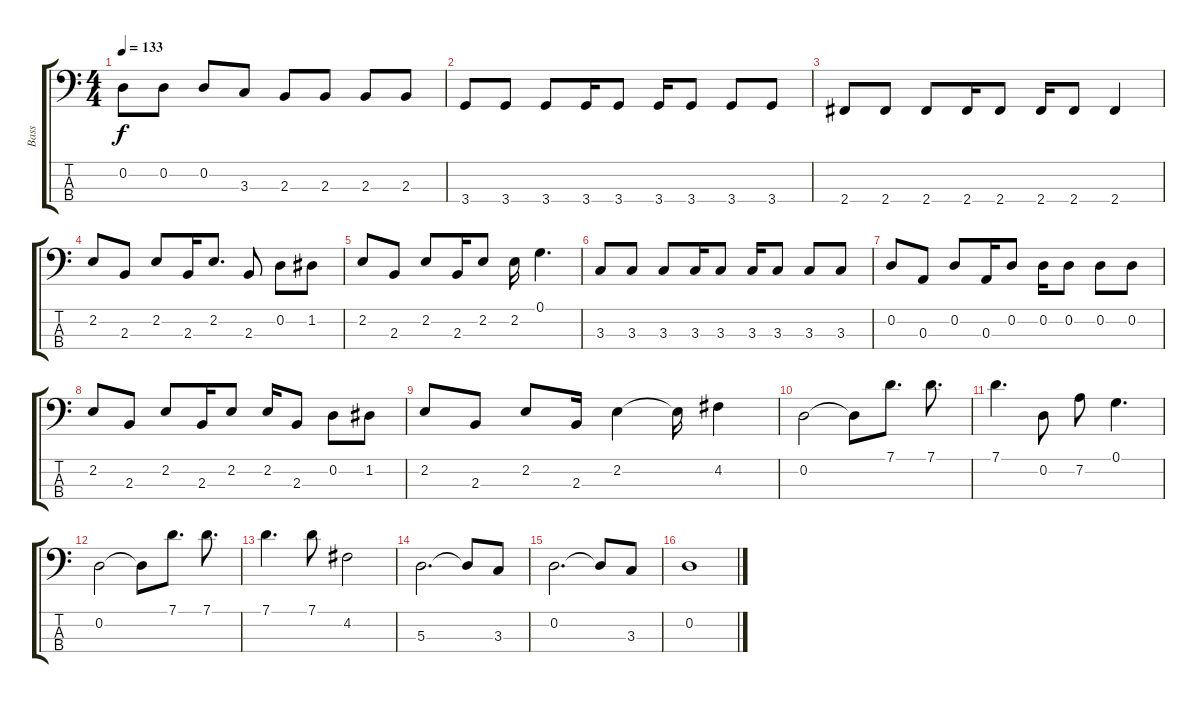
\track ("Bass" "Bass") {instrument electricbasspick}
\staff {score tabs}
\tuning (G2 D2 A1 E1) {hide}
\ts (4 4)
\tempo 133
\clef f4
\ks c
0.2.8{dy f} 0.2.8 0.2.8 3.3.8 2.3.8 2.3.8 2.3.8 2.3.8 |
3.4.8 3.4.8 3.4.8 3.4.16 3.4.8 3.4.16 3.4.8 3.4.8 3.4.8 |
2.4.8 2.4.8 2.4.8 2.4.16 2.4.8 2.4.16 2.4.8 2.4.4 |
2.2.8 2.3.8 2.2.8 2.3.16 2.2.8{d} 2.3.8 0.2.8 1.2.8 |
2.2.8 2.3.8 2.2.8 2.3.16 2.2.8 2.2.16 0.1.4{d} |
3.3.8 3.3.8 3.3.8 3.3.16 3.3.8 3.3.16 3.3.8 3.3.8 3.3.8 |
0.2.8 0.3.8 0.2.8 0.3.16 0.2.8 0.2.16 0.2.8 0.2.8 0.2.8 |
2.2.8 2.3.8 2.2.8 2.3.16 2.2.8 2.2.16 2.3.8 0.2.8 1.2.8 |
2.2.8 2.3.8 2.2.8 2.3.16 2.2.4 2.2{t}.16 4.2.4 |
0.2.2 0.2{t}.8 7.1.8{d} 7.1.8{d} |
7.1.4{d} 0.2.8 7.2.8 0.1.4{d} |
0.2.2 0.2{t}.8 7.1.8{d} 7.1.8{d} |
7.1.4{d} 7.1.8 4.2.2 |
5.3.2{d} 5.3{t}.8 3.3.8 |
0.2.2{d} 0.2{t}.8 3.3.8 |
0.2.1
